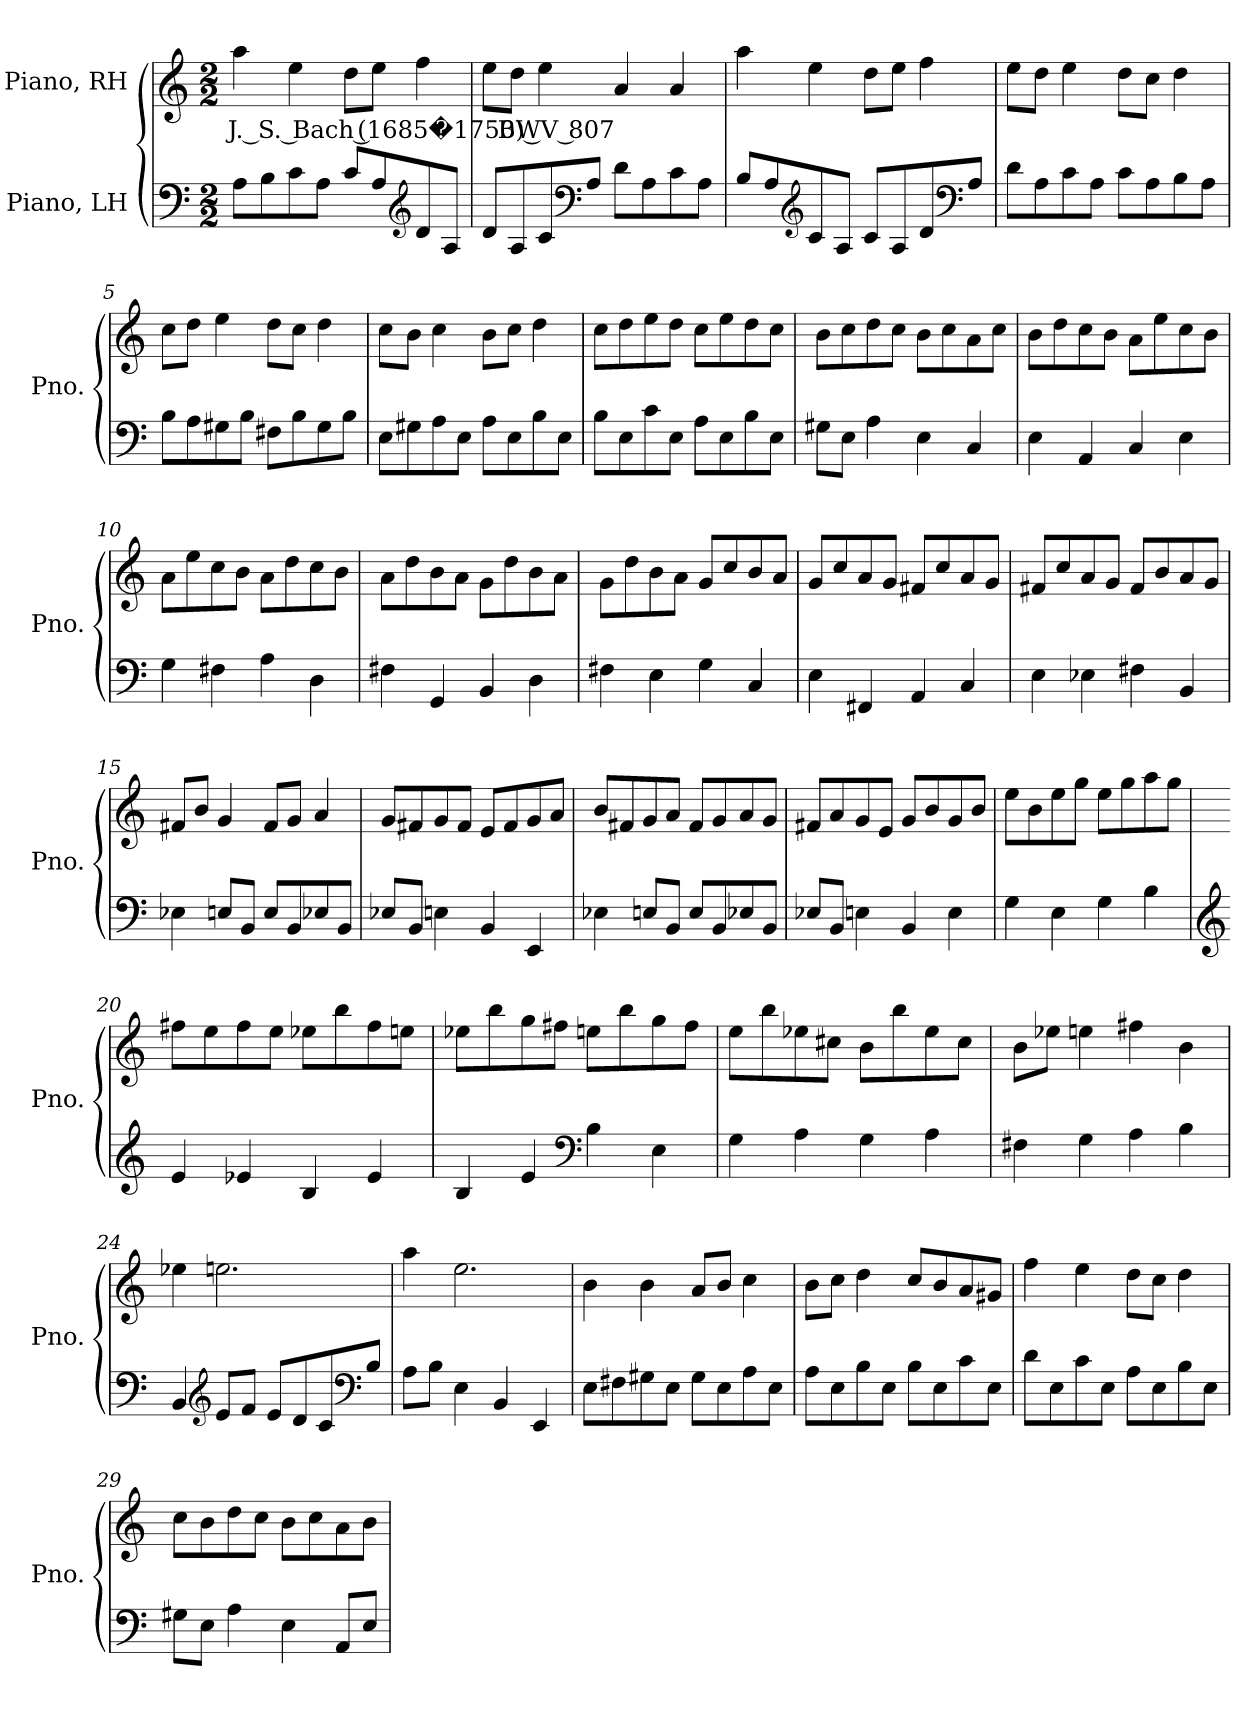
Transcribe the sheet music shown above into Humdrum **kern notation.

**kern	**kern	**text
*part2	*part1	*part1
*staff2	*staff1	*staff1
*I"Piano, LH	*I"Piano, RH	*
*I'Pno.	*I'Pno.	*
*clefF4	*clefG2	*
*k[]	*k[]	*
*M2/2	*M2/2	*
*MM184	*MM184	*
=1	=1	=1
!	!	!LO:LY:b
8A\L	4aa\	J. S. Bach (1685�1750) BWV 807
8B\	.	.
8c\	4ee\	.
8A\J	.	.
8c/L	8dd\L	.
8A/	8ee\J	.
*clefG2	*	*
8d/	4ff\	.
8A/J	.	.
=2	=2	=2
8d/L	8ee\L	.
8A/	8dd\J	.
8c/	4ee\	.
*clefF4	*	*
8A/J	.	.
8d\L	4a/	.
8A\	.	.
8c\	4a/	.
8A\J	.	.
!!LO:LB:g=z
=3	=3	=3
8B/L	4aa\	.
8A/	.	.
*clefG2	*	*
8c/	4ee\	.
8A/J	.	.
8c/L	8dd\L	.
8A/	8ee\J	.
8d/	4ff\	.
*clefF4	*	*
8A/J	.	.
=4	=4	=4
8d\L	8ee\L	.
8A\	8dd\J	.
8c\	4ee\	.
8A\J	.	.
8c\L	8dd\L	.
8A\	8cc\J	.
8B\	4dd\	.
8A\J	.	.
=5	=5	=5
8B\L	8cc\L	.
8A\	8dd\J	.
8G#X\	4ee\	.
8B\J	.	.
8F#X\L	8dd\L	.
8B\	8cc\J	.
8G#\	4dd\	.
8B\J	.	.
=6	=6	=6
8E\L	8cc\L	.
8G#X\	8b\J	.
8A\	4cc\	.
8E\J	.	.
8A\L	8b\L	.
8E\	8cc\J	.
8B\	4dd\	.
8E\J	.	.
!!LO:LB:g=z
=7	=7	=7
8B\L	8cc\L	.
8E\	8dd\	.
8c\	8ee\	.
8E\J	8dd\J	.
8A\L	8cc\L	.
8E\	8ee\	.
8B\	8dd\	.
8E\J	8cc\J	.
=8	=8	=8
8G#X\L	8b\L	.
8E\J	8cc\	.
4A\	8dd\	.
.	8cc\J	.
4E\	8b\L	.
.	8cc\	.
4C/	8a\	.
.	8cc\J	.
=9	=9	=9
4E\	8b\L	.
.	8dd\	.
4AA/	8cc\	.
.	8b\J	.
4C/	8a\L	.
.	8ee\	.
4E\	8cc\	.
.	8b\J	.
=10	=10	=10
4G\	8a\L	.
.	8ee\	.
4F#X\	8cc\	.
.	8b\J	.
4A\	8a\L	.
.	8dd\	.
4D\	8cc\	.
.	8b\J	.
=11	=11	=11
4F#X\	8a\L	.
.	8dd\	.
4GG/	8b\	.
.	8a\J	.
4BB/	8g\L	.
.	8dd\	.
4D\	8b\	.
.	8a\J	.
!!LO:LB:g=z
=12	=12	=12
4F#X\	8g\L	.
.	8dd\	.
4E\	8b\	.
.	8a\J	.
4G\	8g/L	.
.	8cc/	.
4C/	8b/	.
.	8a/J	.
=13	=13	=13
4E\	8g/L	.
.	8cc/	.
4FF#X/	8a/	.
.	8g/J	.
4AA/	8f#X/L	.
.	8cc/	.
4C/	8a/	.
.	8g/J	.
=14	=14	=14
4E\	8f#X/L	.
.	8cc/	.
4E-X\	8a/	.
.	8g/J	.
4F#X\	8f#/L	.
.	8b/	.
4BB/	8a/	.
.	8g/J	.
=15	=15	=15
4E-X\	8f#X/L	.
.	8b/J	.
8En/L	4g/	.
8BB/J	.	.
8E/L	8f#/L	.
8BB/	8g/J	.
8E-X/	4a/	.
8BB/J	.	.
!!LO:LB:g=z
=16	=16	=16
8E-X/L	8g/L	.
8BB/J	8f#X/	.
4En\	8g/	.
.	8f#/J	.
4BB/	8e/L	.
.	8f#/	.
4EE/	8g/	.
.	8a/J	.
=17	=17	=17
4E-X\	8b/L	.
.	8f#X/	.
8En/L	8g/	.
8BB/J	8a/J	.
8E/L	8f#/L	.
8BB/	8g/	.
8E-X/	8a/	.
8BB/J	8g/J	.
=18	=18	=18
8E-X/L	8f#X/L	.
8BB/J	8a/	.
4En\	8g/	.
.	8e/J	.
4BB/	8g/L	.
.	8b/	.
4E\	8g/	.
.	8b/J	.
=19	=19	=19
4G\	8ee\L	.
.	8b\	.
4E\	8ee\	.
.	8gg\J	.
4G\	8ee\L	.
.	8gg\	.
4B\	8aa\	.
.	8gg\J	.
!!LO:LB:g=z
=20	=20	=20
*clefG2	*	*
4e/	8ff#X\L	.
.	8ee\	.
4e-X/	8ff#\	.
.	8ee\J	.
4B/	8ee-X\L	.
.	8bb\	.
4e-/	8ff#\	.
.	8een\J	.
=21	=21	=21
4B/	8ee-X\L	.
.	8bb\	.
4e/	8gg\	.
.	8ff#X\J	.
*clefF4	*	*
4B\	8een\L	.
.	8bb\	.
4E\	8gg\	.
.	8ff#\J	.
=22	=22	=22
4G\	8ee\L	.
.	8bb\	.
4A\	8ee-X\	.
.	8cc#X\J	.
4G\	8b\L	.
.	8bb\	.
4A\	8ee-\	.
.	8cc#\J	.
=23	=23	=23
4F#X\	8b\L	.
.	8ee-X\J	.
4G\	4een\	.
4A\	4ff#X\	.
4B\	4b\	.
!!LO:PB:g=z
=24	=24	=24
4BB/	4ee-X\	.
*clefG2	*	*
8e/L	2.een\	.
8f/J	.	.
8e/L	.	.
8d/	.	.
8c/	.	.
*clefF4	*	*
8B/J	.	.
=25	=25	=25
8A\L	4aa\	.
8B\J	.	.
4E\	2.ee\	.
4BB/	.	.
4EE/	.	.
=26	=26	=26
8E\L	4b\	.
8F#X\	.	.
8G#X\	4b\	.
8E\J	.	.
8G#\L	8a/L	.
8E\	8b/J	.
8A\	4cc\	.
8E\J	.	.
=27	=27	=27
8A\L	8b\L	.
8E\	8cc\J	.
8B\	4dd\	.
8E\J	.	.
8B\L	8cc/L	.
8E\	8b/	.
8c\	8a/	.
8E\J	8g#X/J	.
!!LO:LB:g=z
=28	=28	=28
8d\L	4ff\	.
8E\	.	.
8c\	4ee\	.
8E\J	.	.
8A\L	8dd\L	.
8E\	8cc\J	.
8B\	4dd\	.
8E\J	.	.
=29	=29	=29
8G#X\L	8cc\L	.
8E\J	8b\	.
4A\	8dd\	.
.	8cc\J	.
4E\	8b\L	.
.	8cc\	.
8AA/L	8a\	.
8E/J	8b\J	.
=	=	=
*-	*-	*-
